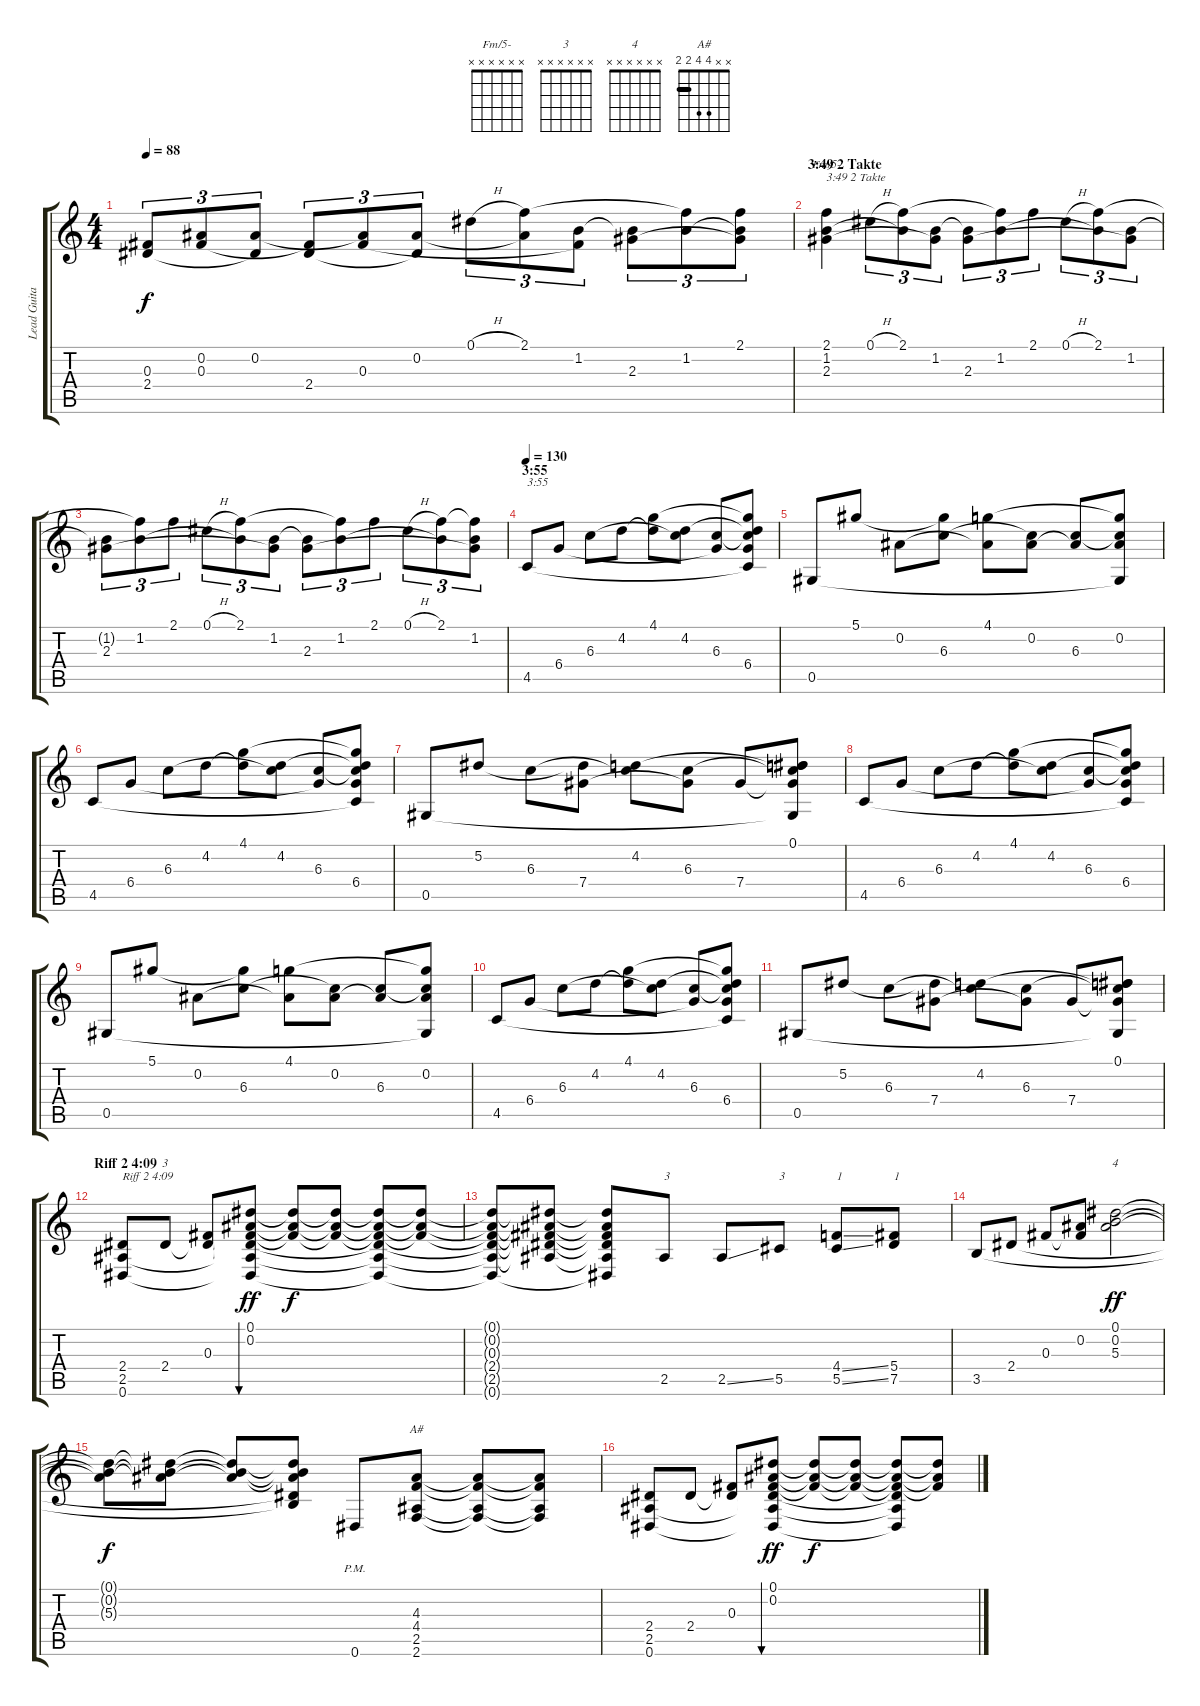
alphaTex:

\track ("Lead Guitar" "Lead Guita") {instrument acousticguitarnylon}
\staff {score tabs}
\tuning (Eb4 Bb3 Gb3 Db3 Ab2 Eb2) {hide}
\chord ("Fm/5-" x x x x x x)
\chord ("3" x x x x x x)
\chord ("4" x x x x x x)
\chord ("A#" x x 4 4 2 2) {barre 2}
\ts (4 4)
\tempo 88
\clef g2
\ks c
(0.3{t} 2.4).8{tu (3 2) dy f} (0.2{t} 0.3).8{tu (3 2)} (0.2 2.4{t}).8{tu (3 2)} (0.3{t} 2.4).8{tu (3 2)} (0.2{t} 0.3).8{tu (3 2)} (0.2 2.4{t}).8{tu (3 2)} 0.1{h}.8{tu (3 2)} (2.1 0.2{t}).8{tu (3 2)} (1.2 0.3{t}).8{tu (3 2)} (1.2{t} 2.3).8{tu (3 2)} (2.1{t} 1.2).8{tu (3 2)} (2.1 1.2{t} 2.3{t}).8{tu (3 2)} |
\section ("" "3:49 2 Takte")
(2.1 1.2 2.3).4{ch "Fm/5-" txt "3:49 2 Takte"} 0.1{h}.8{tu (3 2)} (2.1 1.2{t}).8{tu (3 2)} (1.2 2.3{t}).8{tu (3 2)} (1.2{t} 2.3).8{tu (3 2)} (2.1{t} 1.2).8{tu (3 2)} 2.1.8{tu (3 2)} 0.1{h}.8{tu (3 2)} (2.1 1.2{t}).8{tu (3 2)} (1.2 2.3{t}).8{tu (3 2)} |
(1.2{t} 2.3).8{tu (3 2)} (2.1{t} 1.2).8{tu (3 2)} 2.1.8{tu (3 2)} 0.1{h}.8{tu (3 2)} (2.1 1.2{t}).8{tu (3 2)} (1.2 2.3{t}).8{tu (3 2)} (1.2{t} 2.3).8{tu (3 2)} (2.1{t} 1.2).8{tu (3 2)} 2.1.8{tu (3 2)} 0.1{h}.8{tu (3 2)} (2.1 1.2{t}).8{tu (3 2)} (2.1{t} 1.2 2.3{t}).8{tu (3 2)} |
\section ("" "3:55")
\tempo 130
4.5.8{txt "3:55"} 6.4.8 6.3.8 4.2.8 (4.1 4.2{t}).8 (4.2 6.3{t}).8 (6.3 6.4{t}).8 (4.1{t} 4.2{t} 6.3{t} 6.4 4.5{t}).8 |
0.5.8 5.1.8 0.2.8 (5.1{t} 6.3).8 (4.1 0.2{t}).8 (0.2 6.3{t}).8 (0.2{t} 6.3).8 (4.1{t} 0.2 6.3{t} 0.5{t}).8 |
4.5.8 6.4.8 6.3.8 4.2.8 (4.1 4.2{t}).8 (4.2 6.3{t}).8 (6.3 6.4{t}).8 (4.1{t} 4.2{t} 6.3{t} 6.4 4.5{t}).8 |
0.5.8 5.2.8 6.3.8 (5.2{t} 7.4).8 (4.2 6.3{t}).8 (6.3 7.4{t}).8 7.4.8 (0.1 4.2{t} 6.3{t} 7.4{t} 0.5{t}).8 |
4.5.8 6.4.8 6.3.8 4.2.8 (4.1 4.2{t}).8 (4.2 6.3{t}).8 (6.3 6.4{t}).8 (4.1{t} 4.2{t} 6.3{t} 6.4 4.5{t}).8 |
0.5.8 5.1.8 0.2.8 (5.1{t} 6.3).8 (4.1 0.2{t}).8 (0.2 6.3{t}).8 (0.2{t} 6.3).8 (4.1{t} 0.2 6.3{t} 0.5{t}).8 |
4.5.8 6.4.8 6.3.8 4.2.8 (4.1 4.2{t}).8 (4.2 6.3{t}).8 (6.3 6.4{t}).8 (4.1{t} 4.2{t} 6.3{t} 6.4 4.5{t}).8 |
0.5.8 5.2.8 6.3.8 (5.2{t} 7.4).8 (4.2 6.3{t}).8 (6.3 7.4{t}).8 7.4.8 (0.1 4.2{t} 6.3{t} 7.4{t} 0.5{t}).8 |
\section ("" "Riff 2 4:09")
(2.4 2.5 0.6).8{txt "Riff 2 4:09" balance 4 instrument overdrivenguitar} 2.4.8{ch "3"} (0.3 2.4{t}).8 (0.1 0.2 0.3{t} 2.4{t} 2.5{t} 0.6{t}).8{bu 30 dy ff} (0.1{t} 0.2{t} 0.3{t}).8{dy f} (0.1{t} 0.2{t} 0.3{t}).8 (0.1{t} 0.2{t} 0.3{t} 2.4{t} 2.5{t} 0.6{t}).8 (0.1{t} 0.2{t} 0.3{t}).8 |
(0.1{t} 0.2{t} 0.3{t} 2.4{t} 2.5{t} 0.6{t}).8 (0.1{t} 0.2{t} 0.3{t} 2.4{t} 2.5{t}).8 (0.1{t} 0.2{t} 0.3{t} 2.4{t} 2.5{t} 0.6{t}).8 2.5.8{txt "3"} 2.5{ss}.8 5.5.8{txt "3"} (4.4{ss} 5.5{ss}).8{txt "1"} (5.4 7.5).8{txt "1"} |
3.5.8 2.4.8 0.3.8 (0.2 0.3{t}).8 (0.1 0.2 5.3).2{ch "4" dy ff} |
(0.1{t} 0.2{t} 5.3{t}).8{dy f} (0.1{t} 0.2{t} 5.3{t}).8 (0.1{t} 0.2{t} 5.3{t}).8 (0.1{t} 0.2{t} 5.3{t} 2.4{t} 3.5{t}).8 0.6{pm}.8 (4.3 4.4 2.5 2.6).8{ch "A#"} (4.3{t} 4.4{t} 2.5{t} 2.6{t}).8 (4.3{t} 4.4{t} 2.5{t} 2.6{t}).8 |
(2.4 2.5 0.6).8 2.4.8 (0.3 2.4{t}).8 (0.1 0.2 0.3{t} 2.4{t} 2.5{t} 0.6{t}).8{bu 30 dy ff} (0.1{t} 0.2{t} 0.3{t}).8{dy f} (0.1{t} 0.2{t} 0.3{t}).8 (0.1{t} 0.2{t} 0.3{t} 2.4{t} 2.5{t} 0.6{t}).8 (0.1{t} 0.2{t} 0.3{t}).8
